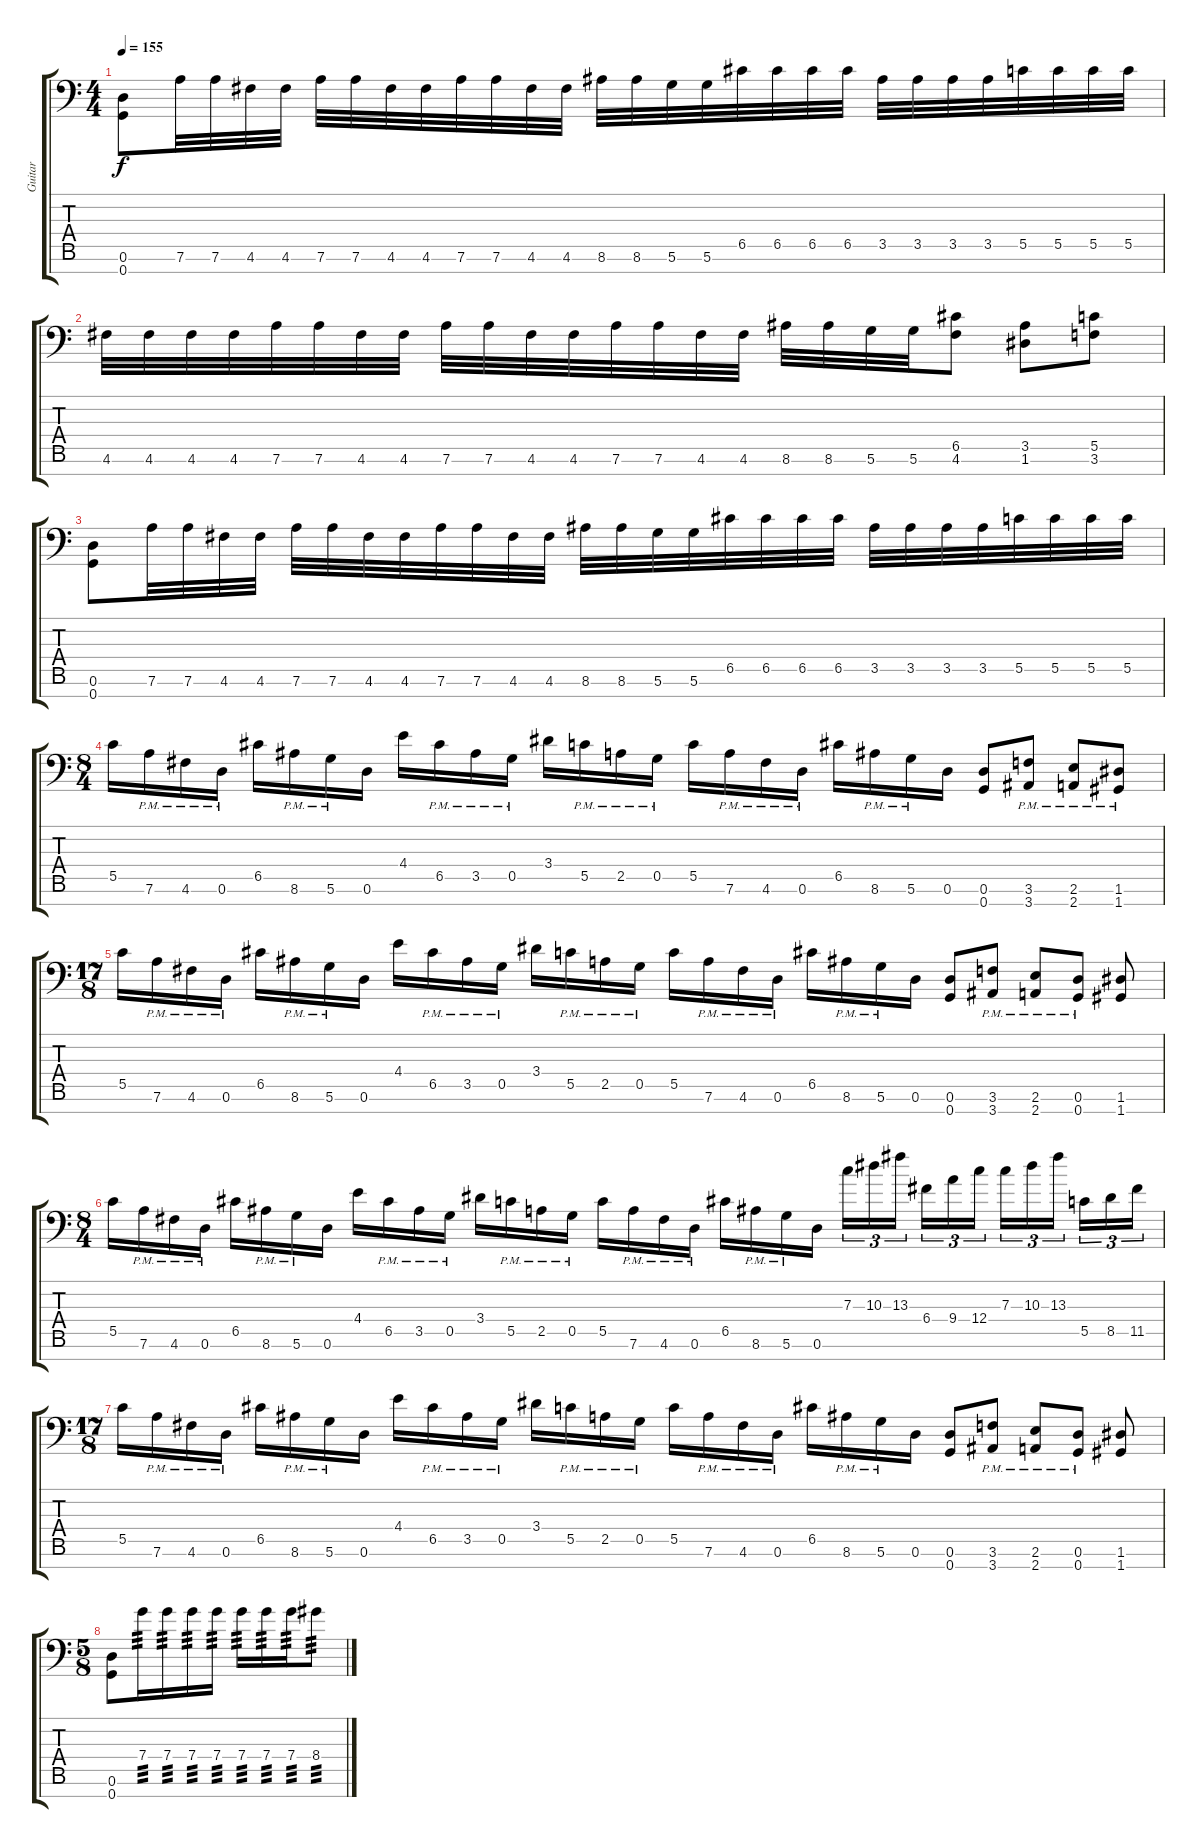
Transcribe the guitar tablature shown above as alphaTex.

\track ("Guitar" "Guitar") {instrument distortionguitar}
\staff {score tabs}
\tuning (D4 A3 F3 C3 G2 D2 G1) {hide}
\ts (4 4)
\tempo 155
\clef f4
\ks c
(0.6 0.7).8{dy f} 7.6.32 7.6.32 4.6.32 4.6.32 7.6.32 7.6.32 4.6.32 4.6.32 7.6.32 7.6.32 4.6.32 4.6.32 8.6.32 8.6.32 5.6.32 5.6.32 6.5.32 6.5.32 6.5.32 6.5.32 3.5.32 3.5.32 3.5.32 3.5.32 5.5.32 5.5.32 5.5.32 5.5.32 |
4.6.32 4.6.32 4.6.32 4.6.32 7.6.32 7.6.32 4.6.32 4.6.32 7.6.32 7.6.32 4.6.32 4.6.32 7.6.32 7.6.32 4.6.32 4.6.32 8.6.32 8.6.32 5.6.32 5.6.32 (6.5 4.6).8 (3.5 1.6).8 (5.5 3.6).8 |
(0.6 0.7).8 7.6.32 7.6.32 4.6.32 4.6.32 7.6.32 7.6.32 4.6.32 4.6.32 7.6.32 7.6.32 4.6.32 4.6.32 8.6.32 8.6.32 5.6.32 5.6.32 6.5.32 6.5.32 6.5.32 6.5.32 3.5.32 3.5.32 3.5.32 3.5.32 5.5.32 5.5.32 5.5.32 5.5.32 |
\ts (8 4)
5.5.16 7.6{pm}.16 4.6{pm}.16 0.6{pm}.16 6.5.16 8.6{pm}.16 5.6{pm}.16 0.6.16 4.4.16 6.5{pm}.16 3.5{pm}.16 0.5{pm}.16 3.4.16 5.5{pm}.16 2.5{pm}.16 0.5{pm}.16 5.5.16 7.6{pm}.16 4.6{pm}.16 0.6{pm}.16 6.5.16 8.6{pm}.16 5.6{pm}.16 0.6.16 (0.6 0.7).8 (3.6{pm} 3.7{pm}).8 (2.6{pm} 2.7{pm}).8 (1.6{pm} 1.7{pm}).8 |
\ts (17 8)
5.5.16 7.6{pm}.16 4.6{pm}.16 0.6{pm}.16 6.5.16 8.6{pm}.16 5.6{pm}.16 0.6.16 4.4.16 6.5{pm}.16 3.5{pm}.16 0.5{pm}.16 3.4.16 5.5{pm}.16 2.5{pm}.16 0.5{pm}.16 5.5.16 7.6{pm}.16 4.6{pm}.16 0.6{pm}.16 6.5.16 8.6{pm}.16 5.6{pm}.16 0.6.16 (0.6 0.7).8 (3.6{pm} 3.7{pm}).8 (2.6{pm} 2.7{pm}).8 (0.6{pm} 0.7).8 (1.6 1.7).8 |
\ts (8 4)
5.5.16 7.6{pm}.16 4.6{pm}.16 0.6{pm}.16 6.5.16 8.6{pm}.16 5.6{pm}.16 0.6.16 4.4.16 6.5{pm}.16 3.5{pm}.16 0.5{pm}.16 3.4.16 5.5{pm}.16 2.5{pm}.16 0.5{pm}.16 5.5.16 7.6{pm}.16 4.6{pm}.16 0.6{pm}.16 6.5.16 8.6{pm}.16 5.6{pm}.16 0.6.16 7.3.16{tu (3 2)} 10.3.16{tu (3 2)} 13.3.16{tu (3 2) beam splitsecondary} 6.4.16{tu (3 2)} 9.4.16{tu (3 2)} 12.4.16{tu (3 2)} 7.3.16{tu (3 2)} 10.3.16{tu (3 2)} 13.3.16{tu (3 2) beam splitsecondary} 5.5.16{tu (3 2)} 8.5.16{tu (3 2)} 11.5.16{tu (3 2)} |
\ts (17 8)
5.5.16 7.6{pm}.16 4.6{pm}.16 0.6{pm}.16 6.5.16 8.6{pm}.16 5.6{pm}.16 0.6.16 4.4.16 6.5{pm}.16 3.5{pm}.16 0.5{pm}.16 3.4.16 5.5{pm}.16 2.5{pm}.16 0.5{pm}.16 5.5.16 7.6{pm}.16 4.6{pm}.16 0.6{pm}.16 6.5.16 8.6{pm}.16 5.6{pm}.16 0.6.16 (0.6 0.7).8 (3.6{pm} 3.7{pm}).8 (2.6{pm} 2.7{pm}).8 (0.6{pm} 0.7).8 (1.6 1.7).8 |
\ts (5 8)
(0.6 0.7).8 7.4.16{tp 3} 7.4.16{tp 3} 7.4.16{tp 3} 7.4.16{tp 3} 7.4.16{tp 3} 7.4.16{tp 3} 7.4.16{tp 3} 8.4.8{tp 3}
